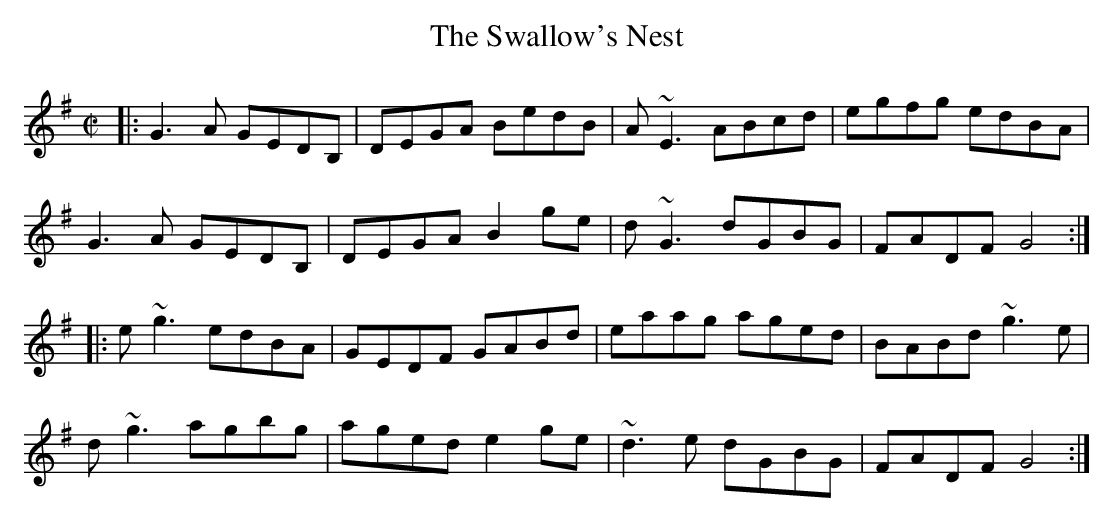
X:1
T:Swallow's Nest, The
M:C|
K:G
|: G3A GEDB, | DEGA BedB | A~E3 ABcd | egfg edBA |
G3A GEDB, | DEGA B2ge | d~G3 dGBG | FADF G4 :|
|: e~g3 edBA | GEDF GABd | eaag aged | BABd ~g3e |
d~g3 agbg | aged e2ge | ~d3e dGBG | FADF G4 :|
